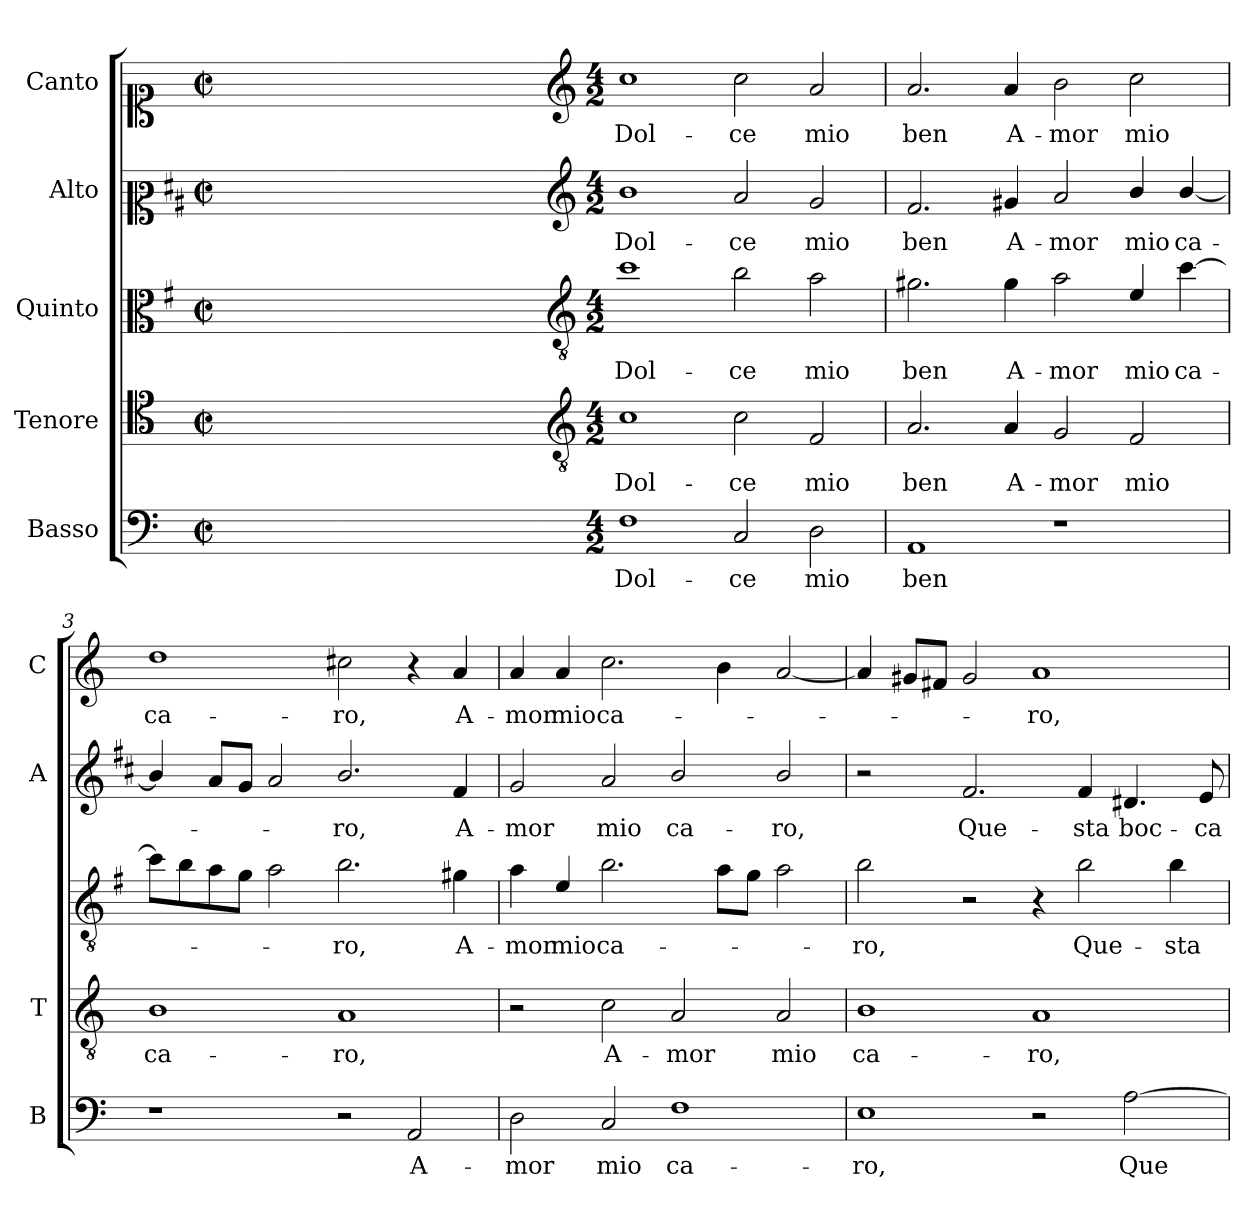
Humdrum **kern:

**kern	**text	**kern	**text	**kern	**text	**kern	**text	**kern	**text
*part5	*part5	*part4	*part4	*part3	*part3	*part2	*part2	*part1	*part1
*staff5	*staff5	*staff4	*staff4	*staff3	*staff3	*staff2	*staff2	*staff1	*staff1
*I"Basso	*	*I"Tenore	*	*I"Quinto	*	*I"Alto	*	*I"Canto	*
*I'B	*	*I'T	*	*	*	*I'A	*	*I'C	*
*clefF4	*	*clefC4	*	*clefC3	*	*clefC2	*	*clefC1	*
*	*	*	*	*ITrd4c7	*	*ITrd1c2	*	*	*
*k[]	*	*k[]	*	*k[]	*	*k[]	*	*k[]	*
*C:	*	*C:	*	*C:	*	*C:	*	*C:	*
*M2/2	*	*M2/2	*	*M2/2	*	*M2/2	*	*M2/2	*
*met(c|)	*	*met(c|)	*	*met(c|)	*	*met(c|)	*	*met(c|)	*
=	=	=	=	=	=	=	=	=	=
1ryy	.	1ryy	.	1ryy	.	1ryy	.	1ryy	.
=1X-	=1X-	=1X-	=1X-	=1X-	=1X-	=1X-	=1X-	=1X-	=1X-
4ryy	.	4ryy	.	4ryy	.	4ryy	.	4ryy	.
4ryy	.	4ryy	.	4ryy	.	4ryy	.	4ryy	.
4ryy	.	4ryy	.	4ryy	.	4ryy	.	4ryy	.
4ryy	.	4ryy	.	4ryy	.	4ryy	.	4ryy	.
=1-	=1-	=1-	=1-	=1-	=1-	=1-	=1-	=1-	=1-
*	*	*clefGv2	*	*clefGv2	*	*clefG2	*	*clefG2	*
*M4/2	*	*M4/2	*	*M4/2	*	*M4/2	*	*M4/2	*
!	!LO:LY:b	!	!LO:LY:b	!	!LO:LY:b	!	!LO:LY:b	!	!LO:LY:b
1F	Dol-	1c	Dol-	1f	Dol-	1a	Dol-	1cc	Dol-
!	!LO:LY:b	!	!LO:LY:b	!	!LO:LY:b	!	!LO:LY:b	!	!LO:LY:b
2C/	-ce	2c\	-ce	2e\	-ce	2g/	-ce	2cc\	-ce
!	!LO:LY:b	!	!LO:LY:b	!	!LO:LY:b	!	!LO:LY:b	!	!LO:LY:b
2D\	mio	2F/	mio	2d\	mio	2f/	mio	2a/	mio
=2	=2	=2	=2	=2	=2	=2	=2	=2	=2
!	!LO:LY:b	!	!LO:LY:b	!	!LO:LY:b	!	!LO:LY:b	!	!LO:LY:b
1AA	ben	2.A/	ben	2.c#X\	ben	2.e/	ben	2.a/	ben
!	!	!	!LO:LY:b	!	!LO:LY:b	!	!LO:LY:b	!	!LO:LY:b
.	.	4A/	A-	4c#\	A-	4f#X/	A-	4a/	A-
!	!	!	!LO:LY:b	!	!LO:LY:b	!	!LO:LY:b	!	!LO:LY:b
1r	.	2G/	-mor	2d\	-mor	2g/	-mor	2b\	-mor
!	!	!	!LO:LY:b	!	!LO:LY:b	!	!LO:LY:b	!	!LO:LY:b
.	.	2F/	mio	4A/	mio	4a/	mio	2cc\	mio
!	!	!	!	!	!LO:LY:b	!	!LO:LY:b	!	!
.	.	.	.	[4f\	ca-	[4a/	ca-	.	.
=3	=3	=3	=3	=3	=3	=3	=3	=3	=3
!	!	!	!LO:LY:b	!	!	!	!	!	!LO:LY:b
1r	.	1B	ca-	8f\L]	.	4a/]	.	1dd	ca-
.	.	.	.	8e\	.	.	.	.	.
.	.	.	.	8d\	.	8g/L	.	.	.
.	.	.	.	8c\J	.	8f/J	.	.	.
.	.	.	.	2d\	.	2g/	.	.	.
!	!	!	!LO:LY:b	!	!LO:LY:b	!	!LO:LY:b	!	!LO:LY:b
2r	.	1A	-ro,	2.e\	-ro,	2.a/	-ro,	2cc#X\	-ro,
!	!LO:LY:b	!	!	!	!	!	!	!	!
2AA/	A-	.	.	.	.	.	.	4r	.
!	!	!	!	!	!LO:LY:b	!	!LO:LY:b	!	!LO:LY:b
.	.	.	.	4c#X\	A-	4e/	A-	4a/	A-
!!LO:LB:g=z
=4	=4	=4	=4	=4	=4	=4	=4	=4	=4
!	!LO:LY:b	!	!	!	!LO:LY:b	!	!LO:LY:b	!	!LO:LY:b
2D\	-mor	2r	.	4d\	-mor	2f/	-mor	4a/	-mor
!	!	!	!	!	!LO:LY:b	!	!	!	!LO:LY:b
.	.	.	.	4A/	mio	.	.	4a/	mio
!	!LO:LY:b	!	!LO:LY:b	!	!LO:LY:b	!	!LO:LY:b	!	!LO:LY:b
2C/	mio	2c\	A-	2.e\	ca-	2g/	mio	2.cc\	ca-
!	!LO:LY:b	!	!LO:LY:b	!	!	!	!LO:LY:b	!	!
1F	ca-	2A/	-mor	.	.	2a/	ca-	.	.
.	.	.	.	8d\L	.	.	.	4b\	.
.	.	.	.	8c\J	.	.	.	.	.
!	!	!	!LO:LY:b	!	!	!	!LO:LY:b	!	!
.	.	2A/	mio	2d\	.	2a/	-ro,	[2a/	.
=5	=5	=5	=5	=5	=5	=5	=5	=5	=5
!	!LO:LY:b	!	!LO:LY:b	!	!LO:LY:b	!	!	!	!
1E	-ro,	1B	ca-	2e\	-ro,	2r	.	4a/]	.
.	.	.	.	.	.	.	.	8g#X/L	.
.	.	.	.	.	.	.	.	8f#X/J	.
!	!	!	!	!	!	!	!LO:LY:b	!	!
.	.	.	.	2rc	.	2.e/	Que-	2g#/	.
!	!	!	!LO:LY:b	!	!	!	!	!	!LO:LY:b
2r	.	1A	-ro,	4r	.	.	.	1a	-ro,
!	!	!	!	!	!LO:LY:b	!	!LO:LY:b	!	!
.	.	.	.	2e\	Que-	4e/	-sta	.	.
!	!LO:LY:b	!	!	!	!	!	!LO:LY:b	!	!
[2A\	Que-	.	.	.	.	4.c#X/	boc-	.	.
!	!	!	!	!	!LO:LY:b	!	!	!	!
.	.	.	.	4e\	-sta	.	.	.	.
!	!	!	!	!	!	!	!LO:LY:b	!	!
.	.	.	.	.	.	8d/	-ca	.	.
=	=	=	=	=	=	=	=	=	=
*-	*-	*-	*-	*-	*-	*-	*-	*-	*-
